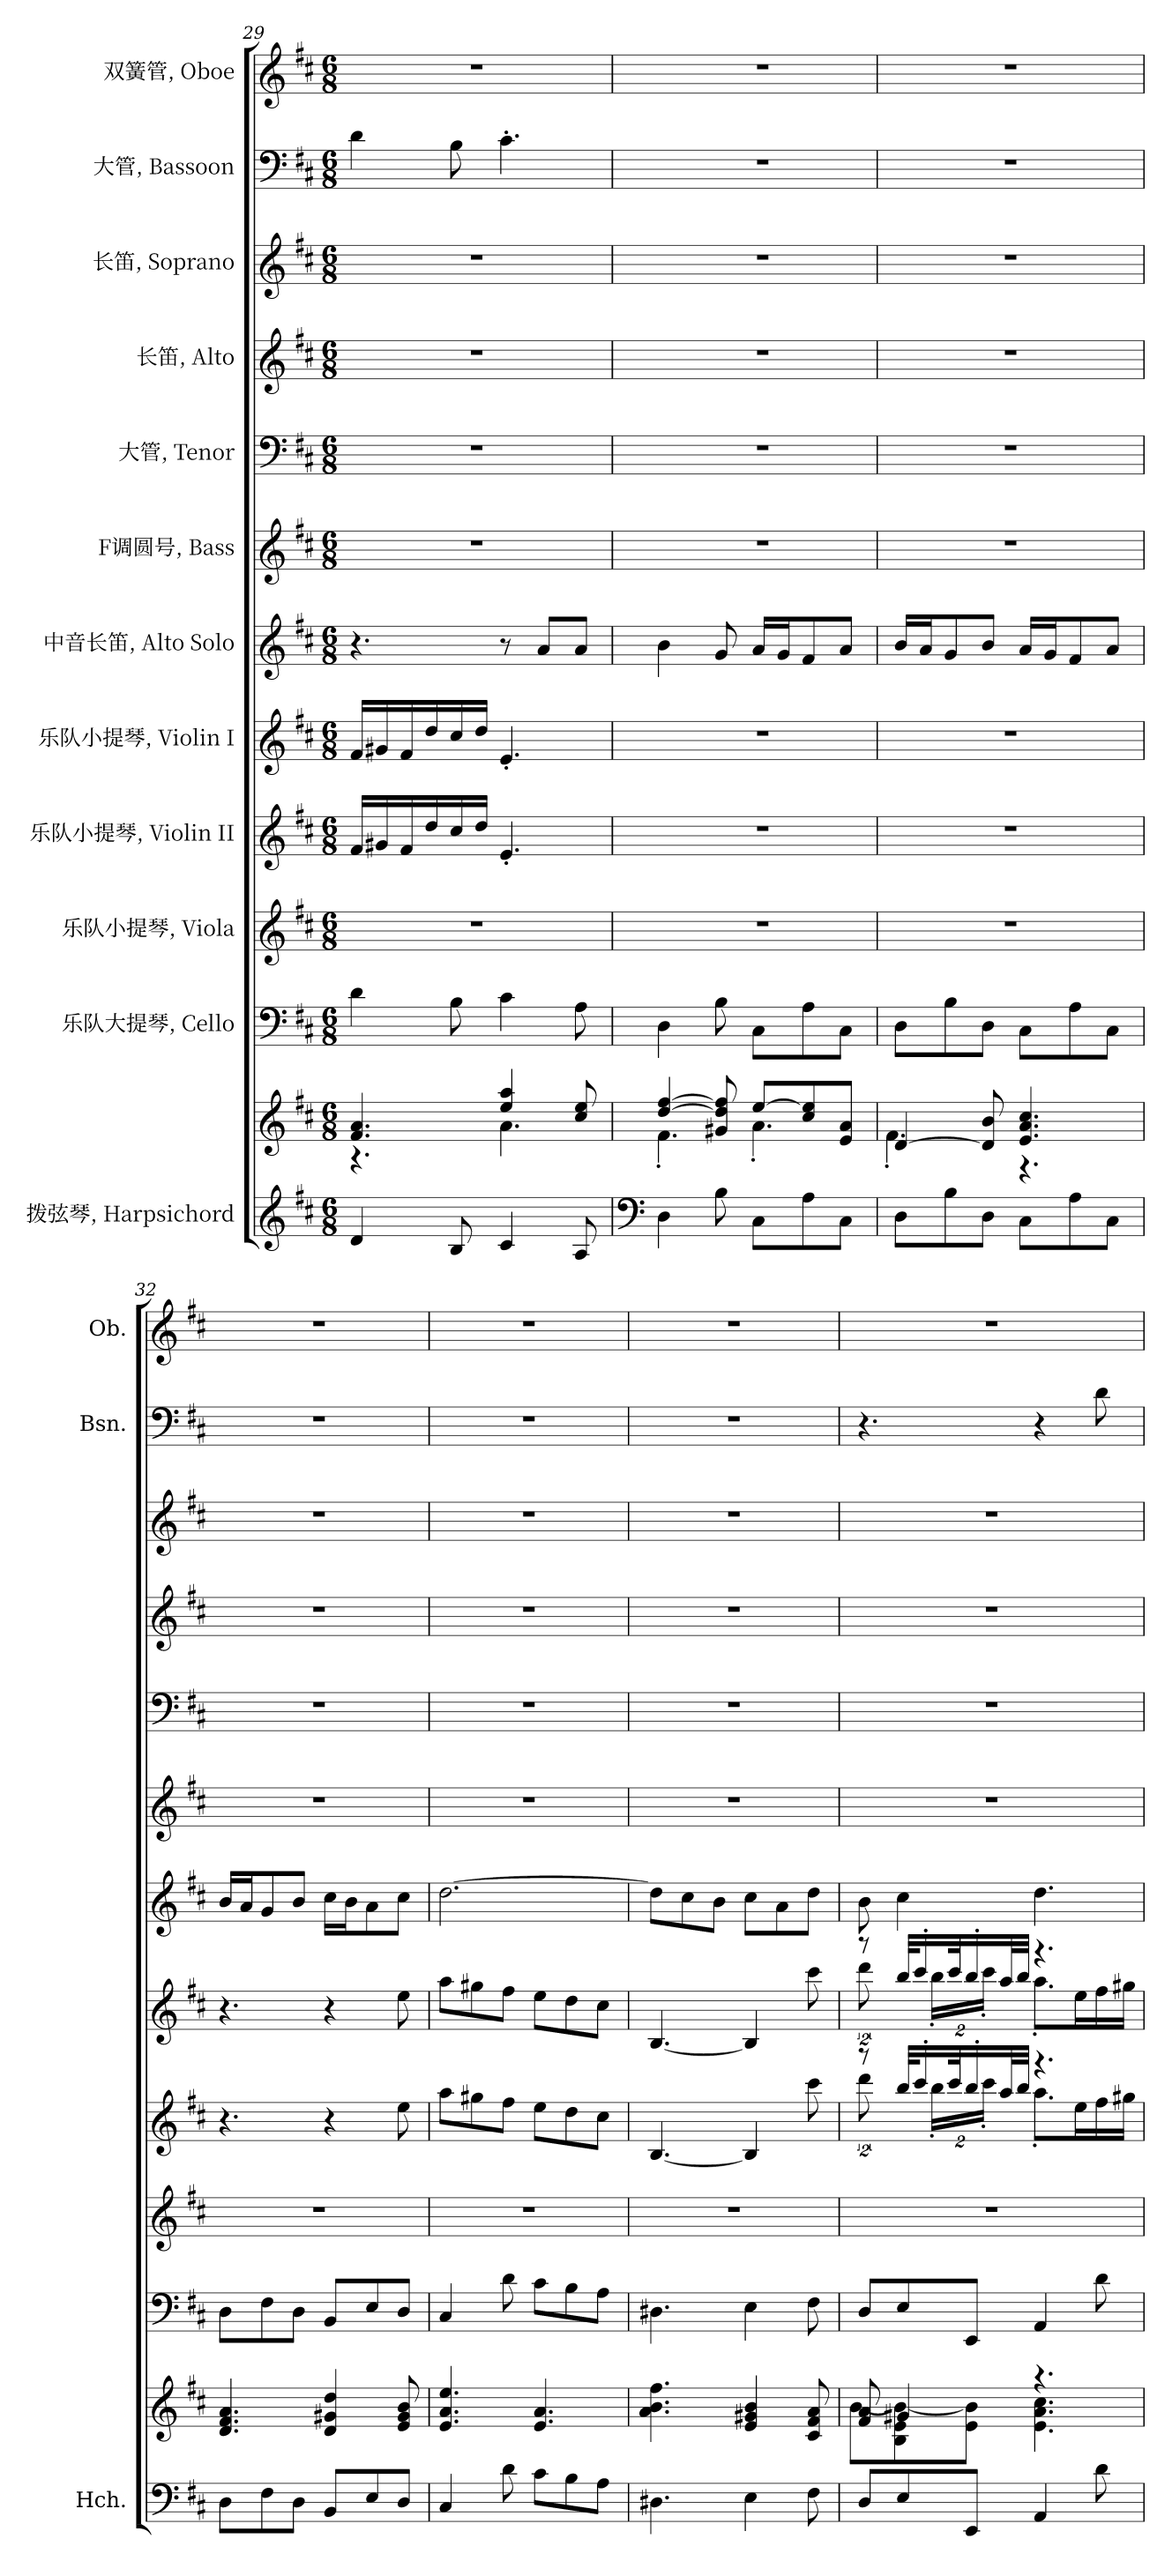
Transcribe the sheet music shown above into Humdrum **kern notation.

**kern	**kern	**kern	**kern	**kern	**kern	**kern	**kern	**kern	**kern	**kern	**kern	**kern
*part12	*part12	*part11	*part10	*part9	*part8	*part7	*part6	*part5	*part4	*part3	*part2	*part1
*staff13	*staff12	*staff11	*staff10	*staff9	*staff8	*staff7	*staff6	*staff5	*staff4	*staff3	*staff2	*staff1
*I"拨弦琴, Harpsichord	*	*I"乐队大提琴, Cello	*I"乐队小提琴, Viola	*I"乐队小提琴, Violin II	*I"乐队小提琴, Violin I	*I"中音长笛, Alto Solo	*I"F调圆号, Bass	*I"大管, Tenor	*I"长笛, Alto	*I"长笛, Soprano	*I"大管, Bassoon	*I"双簧管, Oboe
*I'Hch.	*	*	*	*	*	*	*	*	*	*	*I'Bsn.	*I'Ob.
*clefG2	*clefG2	*clefF4	*clefG2	*clefG2	*clefG2	*clefG2	*clefG2	*clefF4	*clefG2	*clefG2	*clefF4	*clefG2
*	*	*	*	*	*	*ITrd3c5	*ITrd4c7	*	*	*	*	*
*k[f#c#]	*k[f#c#]	*k[f#c#]	*k[f#c#]	*k[f#c#]	*k[f#c#]	*k[f#c#g#]	*k[f#]	*k[f#c#]	*k[f#c#]	*k[f#c#]	*k[f#c#]	*k[f#c#]
*M6/8	*M6/8	*M6/8	*M6/8	*M6/8	*M6/8	*M6/8	*M6/8	*M6/8	*M6/8	*M6/8	*M6/8	*M6/8
=29	=29	=29	=29	=29	=29	=29	=29	=29	=29	=29	=29	=29
*	*^	*	*	*	*	*	*	*	*	*	*	*
4d/	4.f#/ 4.a/	4.r	4d\	2.r	16f#/LL	16f#/LL	4.r	2.r	2.r	2.r	2.r	4d\	2.r
.	.	.	.	.	16g#X/	16g#X/	.	.	.	.	.	.	.
.	.	.	.	.	16f#/	16f#/	.	.	.	.	.	.	.
.	.	.	.	.	16dd/	16dd/	.	.	.	.	.	.	.
8B/	.	.	8B\	.	16cc#/	16cc#/	.	.	.	.	.	8B\	.
.	.	.	.	.	16dd/JJ	16dd/JJ	.	.	.	.	.	.	.
4c#/	4ee/ 4aa/	4.a\	4c#\	.	4.e'/	4.e'/	8r	.	.	.	.	4.c#'\	.
.	.	.	.	.	.	.	8e/L	.	.	.	.	.	.
8A/	8cc#/ 8ee/	.	8A\	.	.	.	8e/J	.	.	.	.	.	.
!!LO:PB:g=z
=30	=30	=30	=30	=30	=30	=30	=30	=30	=30	=30	=30	=30	=30
*clefF4	*	*	*	*	*	*	*	*	*	*	*	*	*
4D\	[4dd/ [4ff#/	4.f#'\	4D\	2.r	2.r	2.r	4f#\	2.r	2.r	2.r	2.r	2.r	2.r
8B\	8g#X/ 8dd/] 8ff#/]	.	8B\	.	.	.	8d/	.	.	.	.	.	.
8C#\L	[8ee/L	4.a'\	8C#\L	.	.	.	16e/LL	.	.	.	.	.	.
.	.	.	.	.	.	.	16d/J	.	.	.	.	.	.
8A\	8cc#/ 8ee/]	.	8A\	.	.	.	8c#/	.	.	.	.	.	.
8C#\J	8e/ 8a/J	.	8C#\J	.	.	.	8e/J	.	.	.	.	.	.
=31	=31	=31	=31	=31	=31	=31	=31	=31	=31	=31	=31	=31	=31
8D\L	[4d/	4.f#'\	8D\L	2.r	2.r	2.r	16f#/LL	2.r	2.r	2.r	2.r	2.r	2.r
.	.	.	.	.	.	.	16e/J	.	.	.	.	.	.
8B\	.	.	8B\	.	.	.	8d/	.	.	.	.	.	.
8D\J	8d/] 8b/	.	8D\J	.	.	.	8f#/J	.	.	.	.	.	.
8C#\L	4.e/ 4.a/ 4.cc#/	4.r	8C#\L	.	.	.	16e/LL	.	.	.	.	.	.
.	.	.	.	.	.	.	16d/J	.	.	.	.	.	.
8A\	.	.	8A\	.	.	.	8c#/	.	.	.	.	.	.
8C#\J	.	.	8C#\J	.	.	.	8e/J	.	.	.	.	.	.
*	*v	*v	*	*	*	*	*	*	*	*	*	*	*
=32	=32	=32	=32	=32	=32	=32	=32	=32	=32	=32	=32	=32
8D\L	4.d/ 4.f#/ 4.a/	8D\L	2.r	4.r	4.r	16f#/LL	2.r	2.r	2.r	2.r	2.r	2.r
.	.	.	.	.	.	16e/J	.	.	.	.	.	.
8F#\	.	8F#\	.	.	.	8d/	.	.	.	.	.	.
8D\J	.	8D\J	.	.	.	8f#/J	.	.	.	.	.	.
8BB/L	4d/ 4g#X/ 4dd/	8BB/L	.	4r	4r	16g#\LL	.	.	.	.	.	.
.	.	.	.	.	.	16f#\J	.	.	.	.	.	.
8E/	.	8E/	.	.	.	8e\	.	.	.	.	.	.
8D/J	8e/ 8g#/ 8b/	8D/J	.	8ee\	8ee\	8g#\J	.	.	.	.	.	.
=33	=33	=33	=33	=33	=33	=33	=33	=33	=33	=33	=33	=33
4C#/	4.e/ 4.a/ 4.ee/	4C#/	2.r	8aa\L	8aa\L	[2.a\	2.r	2.r	2.r	2.r	2.r	2.r
.	.	.	.	8gg#X\	8gg#X\	.	.	.	.	.	.	.
8d\	.	8d\	.	8ff#\J	8ff#\J	.	.	.	.	.	.	.
8c#\L	4.e/ 4.a/	8c#\L	.	8ee\L	8ee\L	.	.	.	.	.	.	.
8B\	.	8B\	.	8dd\	8dd\	.	.	.	.	.	.	.
8A\J	.	8A\J	.	8cc#\J	8cc#\J	.	.	.	.	.	.	.
!!LO:PB:g=z
=34	=34	=34	=34	=34	=34	=34	=34	=34	=34	=34	=34	=34
4.D#X\	4.a\ 4.b\ 4.ff#\	4.D#X\	2.r	[4.B/	[4.B/	8a\L]	2.r	2.r	2.r	2.r	2.r	2.r
.	.	.	.	.	.	8g#\	.	.	.	.	.	.
.	.	.	.	.	.	8f#\J	.	.	.	.	.	.
4E\	4e/ 4g#X/ 4b/	4E\	.	4B/]	4B/]	8g#\L	.	.	.	.	.	.
.	.	.	.	.	.	8e\	.	.	.	.	.	.
8F#\	8c#/ 8f#/ 8a/	8F#\	.	8ccc#\	8ccc#\	8a\J	.	.	.	.	.	.
=35	=35	=35	=35	=35	=35	=35	=35	=35	=35	=35	=35	=35
*	*^	*	*	*^	*^	*	*	*	*	*	*	*
8D/L	8f#/ 8a/	[8b\L	8D/L	2.r	8r	16%3ddd\	8r	16%3ddd\	8f#\	2.r	2.r	2.r	2.r	4.r	2.r
8E/	4g#X/	8B\ 8e\ 8b\_	8E/	.	32bb/KLL	.	32bb/KLL	.	4g#\	.	.	.	.	.	.
.	.	.	.	.	16ccc#'/	.	16ccc#'/	.	.	.	.	.	.	.	.
.	.	.	.	.	.	32%3bb'\L	.	32%3bb'\L	.	.	.	.	.	.	.
.	.	.	.	.	32ccc#/K	.	32ccc#/K	.	.	.	.	.	.	.	.
8EE/J	.	8e\ 8b\]J	8EE/J	.	16bb'/	.	16bb'/	.	.	.	.	.	.	.	.
.	.	.	.	.	.	32%3ccc#'\J	.	32%3ccc#'\J	.	.	.	.	.	.	.
.	.	.	.	.	32aa/L	.	32aa/L	.	.	.	.	.	.	.	.
.	.	.	.	.	32bb/JJJ	.	32bb/JJJ	.	.	.	.	.	.	.	.
4AA/	4.r	4.e\ 4.a\ 4.cc#\	4AA/	.	4.r	8.aa'\L	4.r	8.aa'\L	4.a\	.	.	.	.	4r	.
.	.	.	.	.	.	16ee\L	.	16ee\L	.	.	.	.	.	.	.
8d\	.	.	8d\	.	.	16ff#\	.	16ff#\	.	.	.	.	.	8d\	.
.	.	.	.	.	.	16gg#X\JJ	.	16gg#X\JJ	.	.	.	.	.	.	.
*	*	*	*	*	*v	*v	*	*	*	*	*	*	*	*	*
*	*v	*v	*	*	*	*v	*v	*	*	*	*	*	*	*
=	=	=	=	=	=	=	=	=	=	=	=	=
*-	*-	*-	*-	*-	*-	*-	*-	*-	*-	*-	*-	*-
